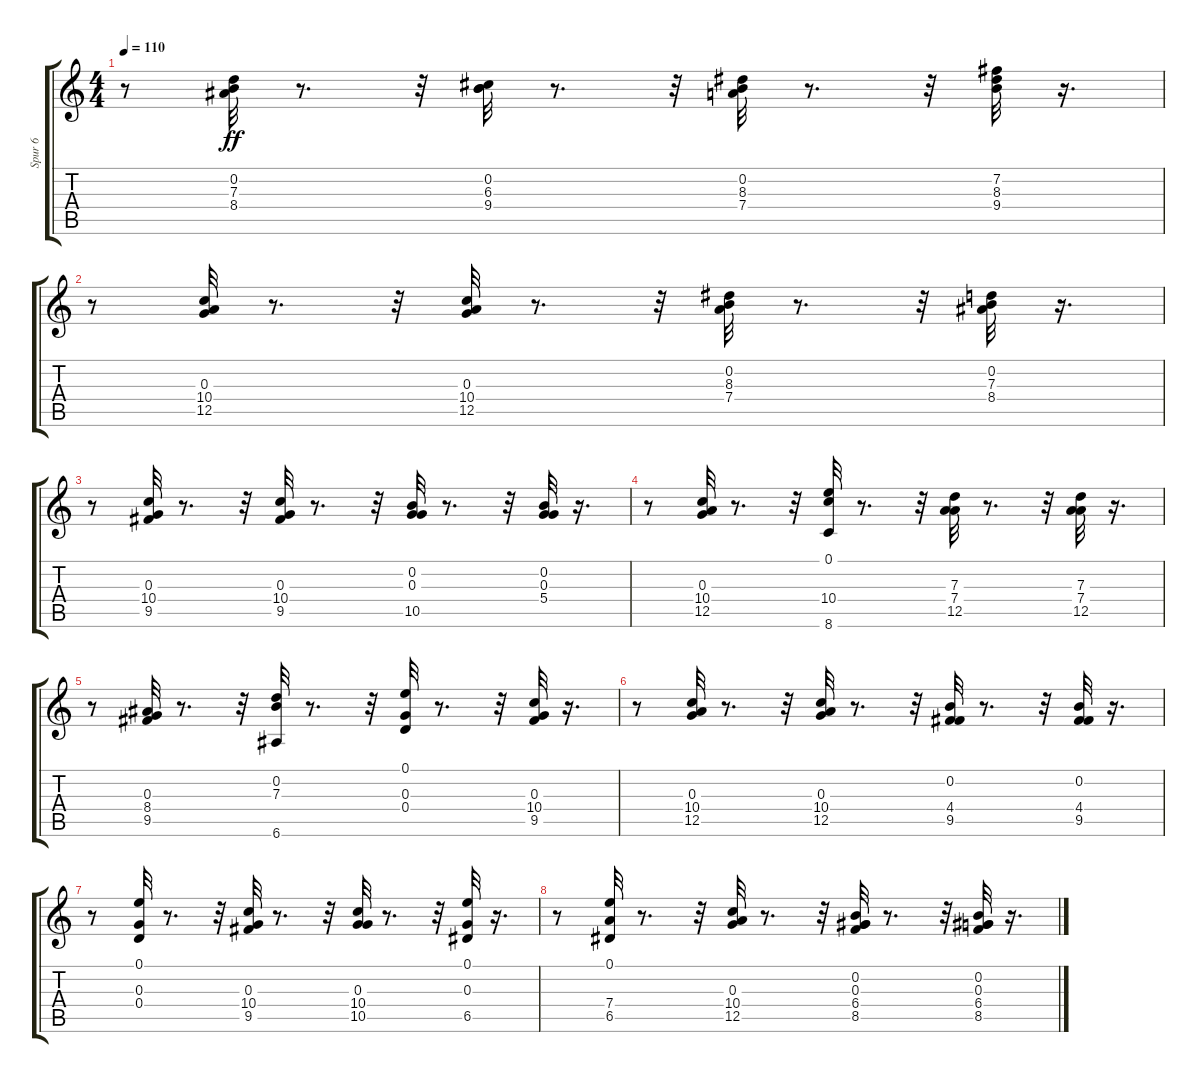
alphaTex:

\track ("Spur 6" "Spur 6") {instrument acousticguitarnylon}
\staff {score tabs}
\tuning (E4 B3 G3 D3 A2 E2) {hide}
\ts (4 4)
\tempo 110
\clef g2
\ks c
r.8{dy ff} (0.2 7.3 8.4).32 r.8{d} r.32 (0.2 6.3 9.4).32 r.8{d} r.32 (0.2 8.3 7.4).32 r.8{d} r.32 (7.2 8.3 9.4).32 r.16{d} |
r.8 (0.3 10.4 12.5).32 r.8{d} r.32 (0.3 10.4 12.5).32 r.8{d} r.32 (0.2 8.3 7.4).32 r.8{d} r.32 (0.2 7.3 8.4).32 r.16{d} |
r.8 (0.3 10.4 9.5).32 r.8{d} r.32 (0.3 10.4 9.5).32 r.8{d} r.32 (0.2 0.3 10.5).32 r.8{d} r.32 (0.2 0.3 5.4).32 r.16{d} |
r.8 (0.3 10.4 12.5).32 r.8{d} r.32 (0.1 10.4 8.6).32 r.8{d} r.32 (7.3 7.4 12.5).32 r.8{d} r.32 (7.3 7.4 12.5).32 r.16{d} |
r.8 (0.3 8.4 9.5).32 r.8{d} r.32 (0.2 7.3 6.6).32 r.8{d} r.32 (0.1 0.3 0.4).32 r.8{d} r.32 (0.3 10.4 9.5).32 r.16{d} |
r.8 (0.3 10.4 12.5).32 r.8{d} r.32 (0.3 10.4 12.5).32 r.8{d} r.32 (0.2 4.4 9.5).32 r.8{d} r.32 (0.2 4.4 9.5).32 r.16{d} |
r.8 (0.1 0.3 0.4).32 r.8{d} r.32 (0.3 10.4 9.5).32 r.8{d} r.32 (0.3 10.4 10.5).32 r.8{d} r.32 (0.1 0.3 6.5).32 r.16{d} |
r.8 (0.1 7.4 6.5).32 r.8{d} r.32 (0.3 10.4 12.5).32 r.8{d} r.32 (0.2 0.3 6.4 8.5).32 r.8{d} r.32 (0.2 0.3 6.4 8.5).32 r.16{d}
